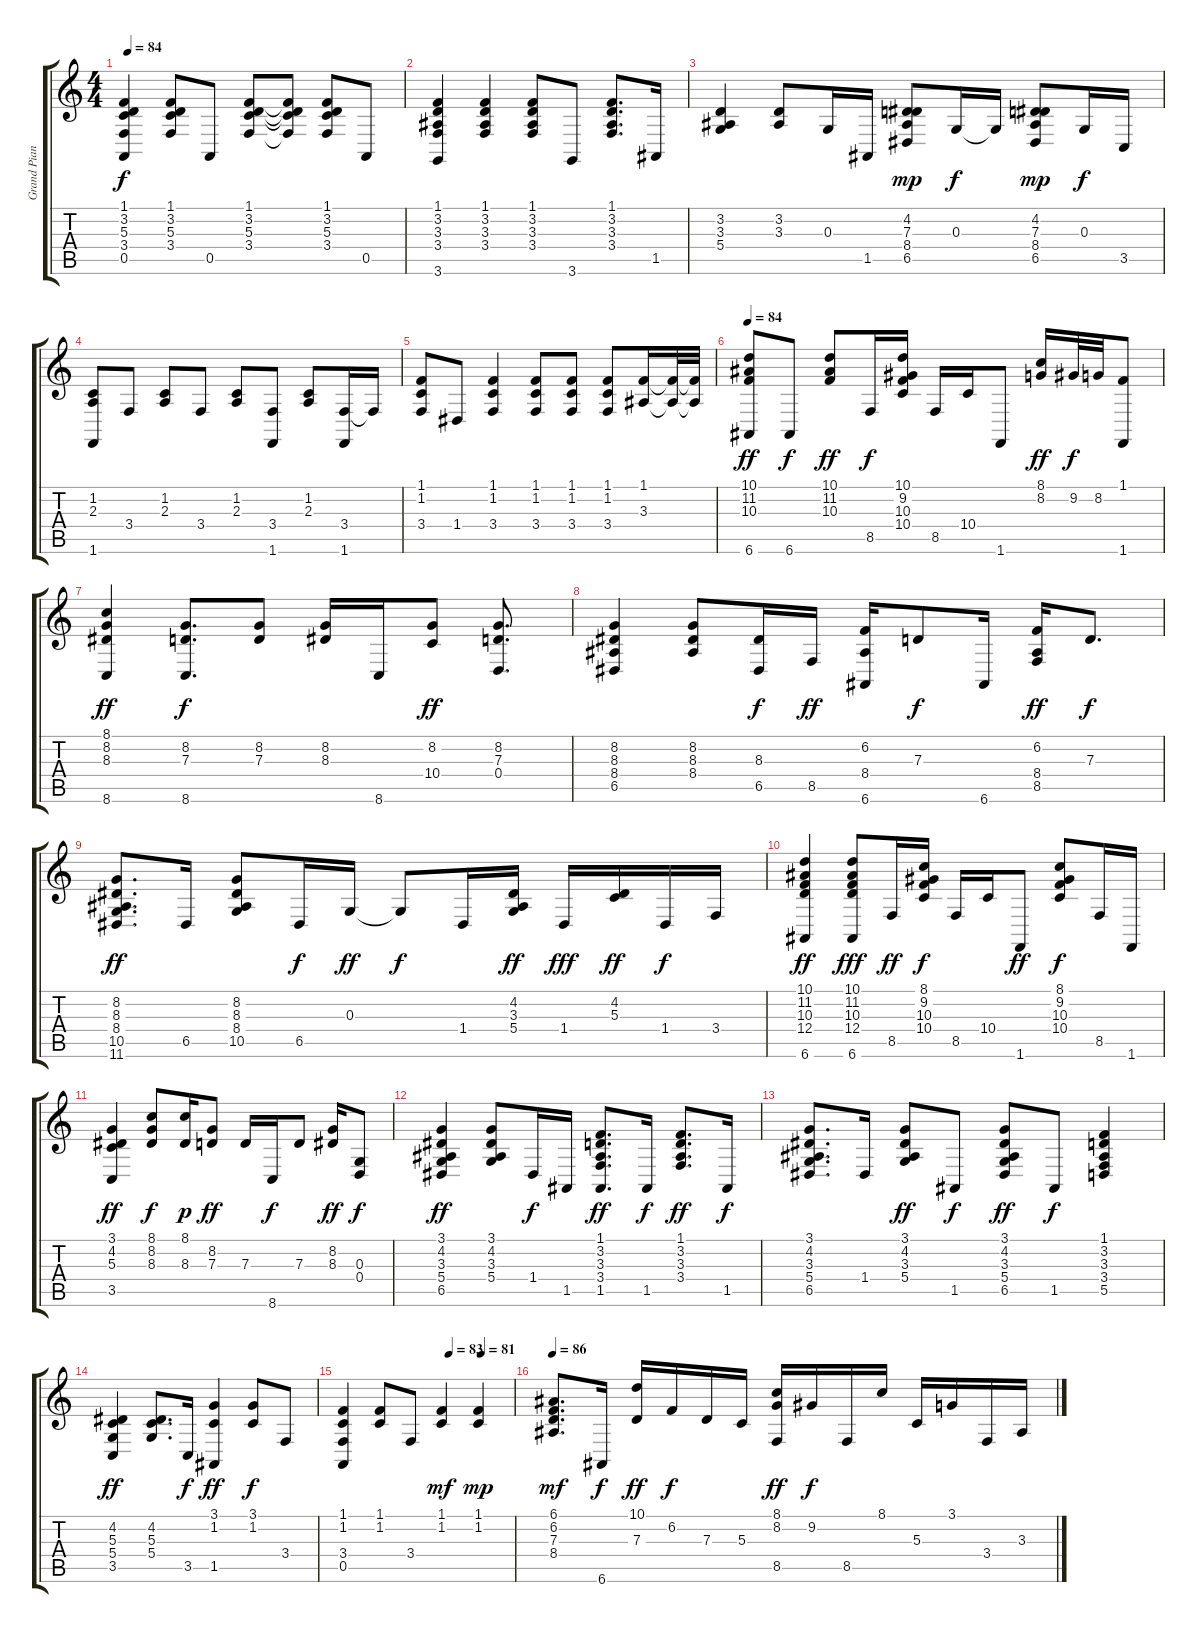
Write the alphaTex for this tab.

\track ("Grand Piano" "Grand Pian") {instrument acousticgrandpiano}
\staff {score tabs}
\tuning (E4 B3 G3 D3 A2 E2) {hide}
\ts (4 4)
\tempo 84
\clef g2
\ks c
(1.1 3.2 5.3 3.4 0.5).4{dy f} (1.1 3.2 5.3 3.4).8 0.5.8 (1.1 3.2 5.3 3.4).8 (1.1{t} 3.2{t} 5.3{t} 3.4{t}).8 (1.1 3.2 5.3 3.4).8 0.5.8 |
(1.1 3.2 3.3 3.4 3.6).4 (1.1 3.2 3.3 3.4).4 (1.1 3.2 3.3 3.4).8 3.6.8 (1.1 3.2 3.3 3.4).8{d} 1.5.16 |
(3.2 3.3 5.4).4 (3.2 3.3).8 0.3.16 1.5.16 (4.2 7.3 8.4 6.5).8{dy mp} 0.3.16{dy f} 0.3{t}.16 (4.2 7.3 8.4 6.5).8{dy mp} 0.3.16{dy f} 3.5.16 |
(1.2 2.3 1.6).8 3.4.8 (1.2 2.3).8 3.4.8 (1.2 2.3).8 (3.4 1.6).8 (1.2 2.3).8 (3.4 1.6).16 3.4{t}.16 |
(1.1 1.2 3.4).8 1.4.8 (1.1 1.2 3.4).4 (1.1 1.2 3.4).8 (1.1 1.2 3.4).8 (1.1 1.2 3.4).8{volume 16} (1.1 3.3).16 (1.1{t} 3.3{t}).32 (1.1{t} 3.3{t}).32 |
\tempo 84
(10.1 11.2 10.3 6.6).8{dy ff volume 14} 6.6.8{dy f} (10.1 11.2 10.3).8{dy ff} 8.5.16{dy f} (10.1 9.2 10.3 10.4).16 8.5.16 10.4.16 1.6.8 (8.1 8.2).16{dy ff} 9.2.32{dy f} 8.2.32 (1.1 1.6).8 |
(8.1 8.2 8.3 8.6).4{dy ff} (8.2 7.3 8.6).8{d dy f} (8.2 7.3).8 (8.2 8.3).16 8.6.16 (8.2 10.4).8{dy ff} (8.2 7.3 0.4).8{d} |
(8.2 8.3 8.4 6.5).4 (8.2 8.3 8.4).8 (8.3 6.5).16{dy f} 8.5.16{dy ff} (6.2 8.4 6.6).16 7.3.8{dy f} 6.6.16 (6.2 8.4 8.5).16{dy ff} 7.3.8{d dy f} |
(8.2 8.3 8.4 10.5 11.6).8{d dy ff} 6.5.16 (8.2 8.3 8.4 10.5).8 6.5.16{dy f} 0.3.16{dy ff} 0.3{t}.8{dy f} 1.4.16 (4.2 3.3 5.4).16{dy ff} 1.4.16{dy fff} (4.2 5.3).16{dy ff} 1.4.16{dy f} 3.4.16 |
(10.1 11.2 10.3 12.4 6.6).4{dy ff} (10.1 11.2 10.3 12.4 6.6).8{dy fff} 8.5.16{dy ff} (8.1 9.2 10.3 10.4).16{dy f} 8.5.16 10.4.16 1.6.8{dy ff} (8.1 9.2 10.3 10.4).8{dy f} 8.5.16 1.6.16 |
(3.1 4.2 5.3 3.5).4{dy ff} (8.1 8.2 8.3).8{dy f} (8.1 8.3).16{dy p} (8.2 7.3).8{dy ff} 7.3.16 8.6.16{dy f} 7.3.8 (8.2 8.3).16{dy ff} (0.3 0.4).8{dy f} |
(3.1 4.2 3.3 5.4 6.5).4{dy ff} (3.1 4.2 3.3 5.4).8 1.4.16{dy f} 1.5.16 (1.1 3.2 3.3 3.4 1.5).8{d dy ff} 1.5.16{dy f} (1.1 3.2 3.3 3.4).8{d dy ff} 1.5.16{dy f} |
(3.1 4.2 3.3 5.4 6.5).8{d} 1.4.16 (3.1 4.2 3.3 5.4).8{dy ff} 1.5.8{dy f} (3.1 4.2 3.3 5.4 6.5).8{dy ff} 1.5.8{dy f} (1.1 3.2 3.3 3.4 5.5).4 |
(4.2 5.3 5.4 3.5).4{dy ff} (4.2 5.3 5.4).8{d} 3.5.16{dy f} (3.1 1.2 1.5).4{dy ff} (3.1 1.2).8{dy f} 3.4.8 |
\tempo (83 0.625)
\tempo (81 0.8125)
(1.1 1.2 3.4 0.5).4 (1.1 1.2).8 3.4.8 (1.1 1.2).4{dy mf} (1.1 1.2).4{dy mp} |
\tempo 86
(6.1 6.2 7.3 8.4).8{d dy mf} 6.6.16{dy f} (10.1 7.3).16{dy ff} 6.2.16{dy f} 7.3.16 5.3.16 (8.1 8.2 8.5).16{dy ff} 9.2.16{dy f} 8.5.16 8.1.16 5.3.16 3.1.16 3.4.16 3.3.16
